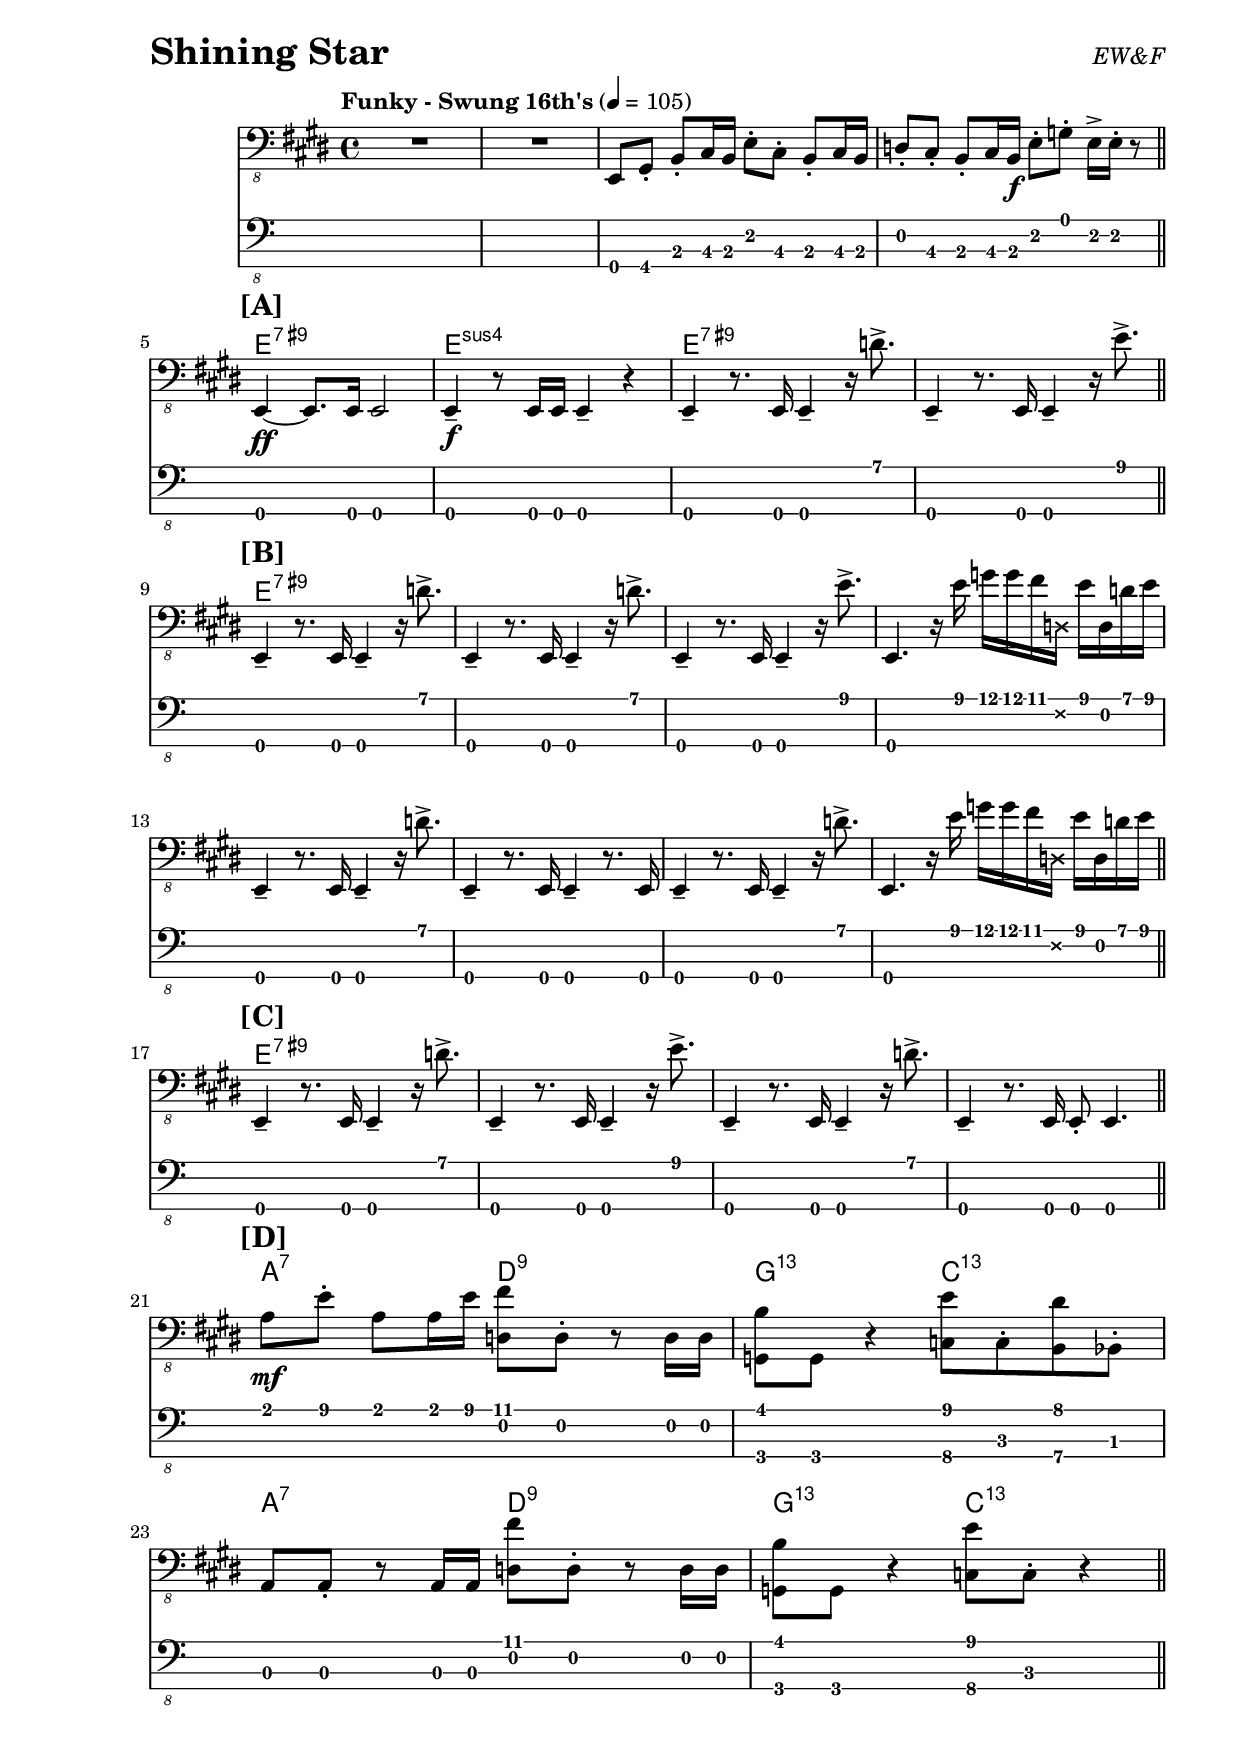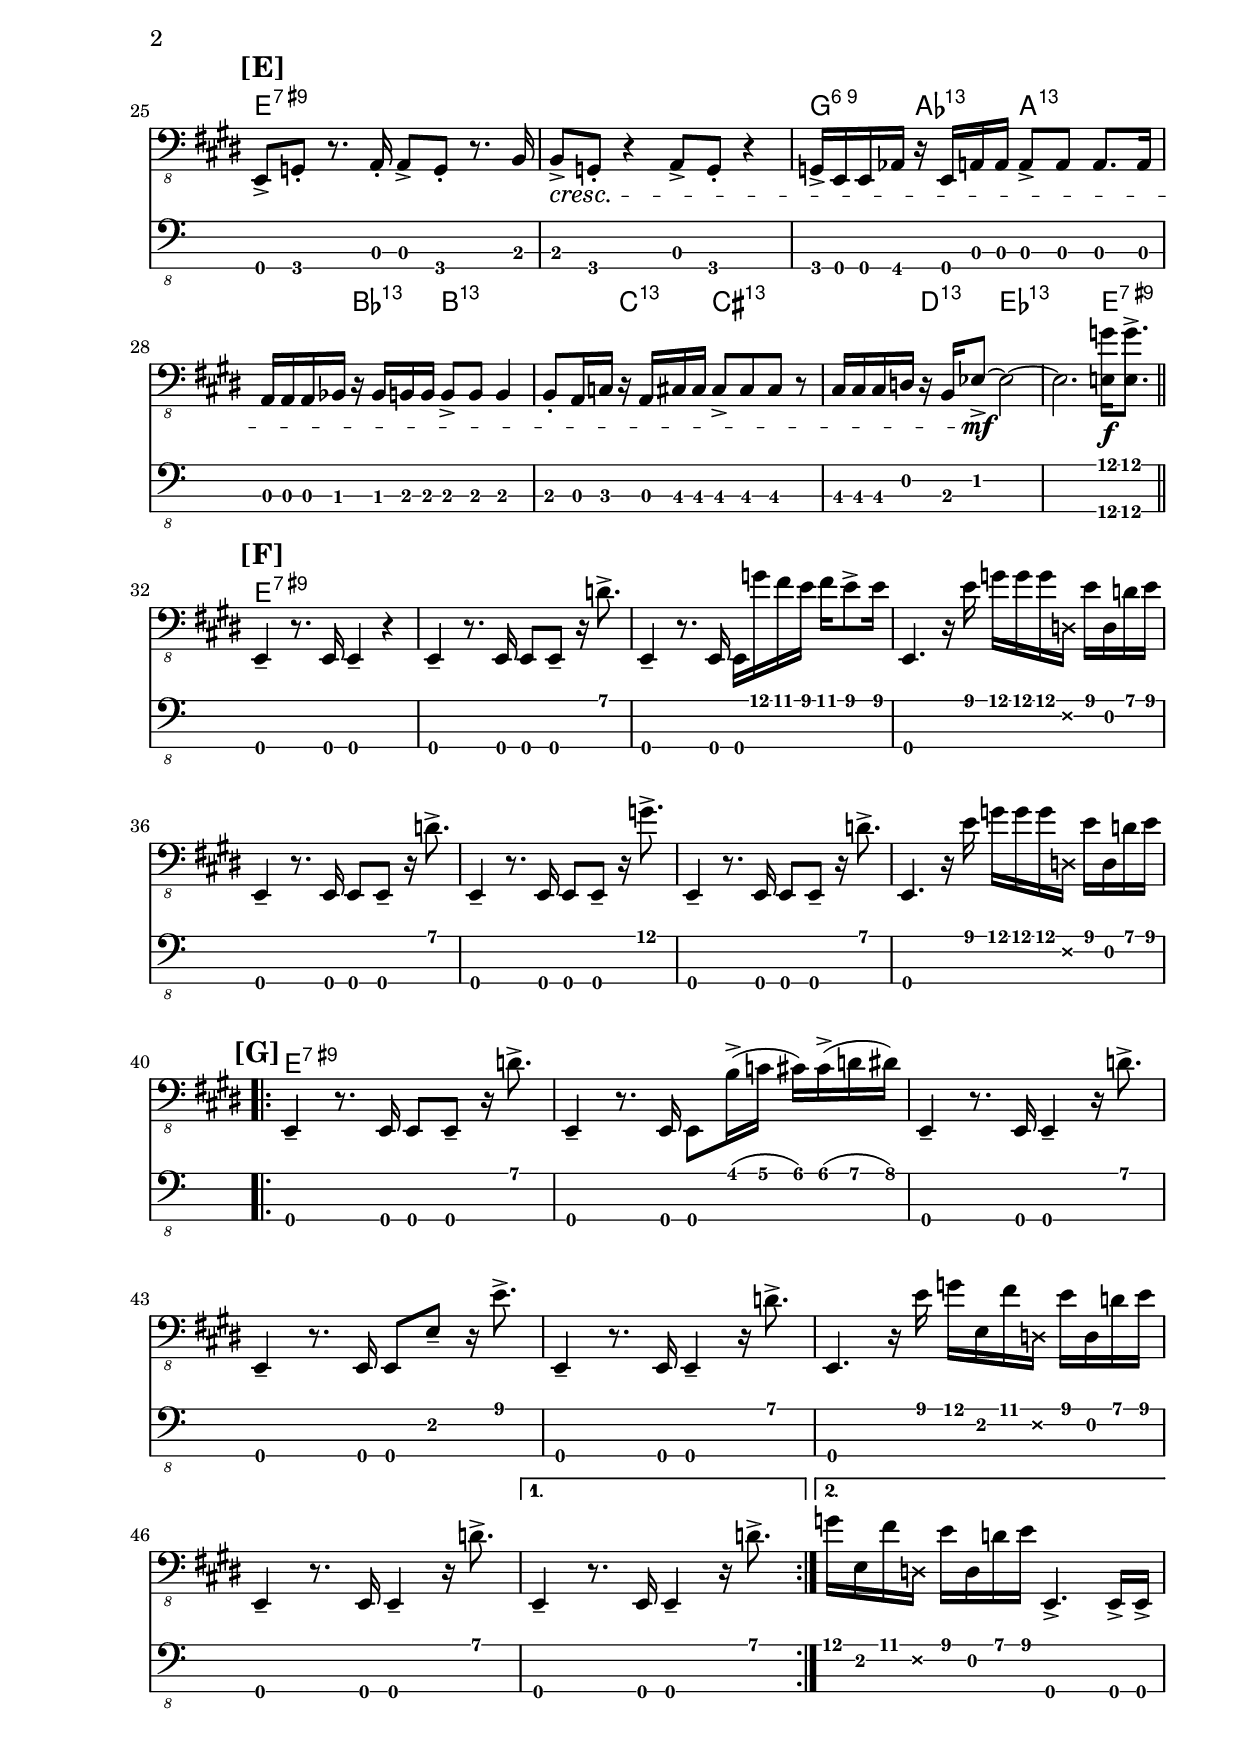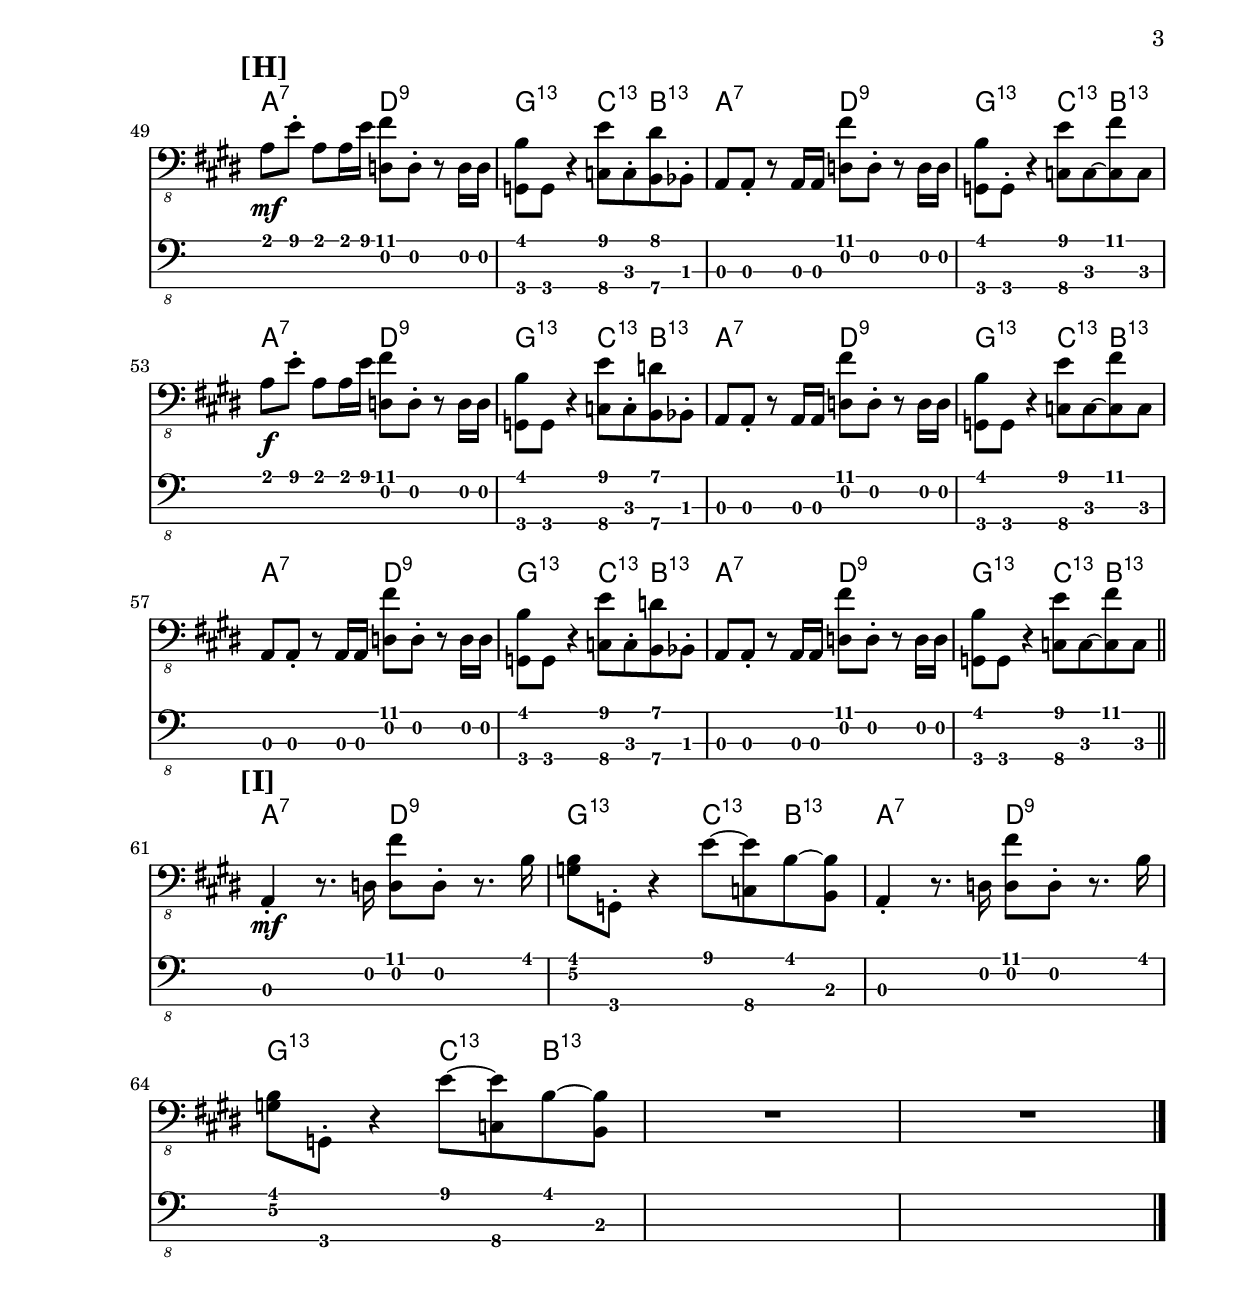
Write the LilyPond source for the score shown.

% LilyBin

\version "2.18.0"
\include "english.ly"

\header {
  piece = \markup { \fontsize #4 \bold "Shining Star" }
  opus = \markup { \italic "EW&F" }
}

\paper { 
  left-margin = 1.0 \in
  right-margin = 0.5 \in
}

mBreak = {
  %% \break
}

cBreak = { \break }

global = {
  \time 4/4
  \tempo "Funky - Swung 16th's" 4 = 105
}

my_notes = \relative c {
  \clef "bass_8"
  \key e \major

  R1 | R1 |
  e,,8 gs8-. b8-. cs16 b16 e8-. cs8-. b8-. cs16 b16 |
  d8-. cs8-. b8-. cs16 b16- \f e8-. g-. e16-> e16-. r8 \bar "||"

  %% 5
  \break
  \mark \markup { \bold { [A] } }
  e,4 \ff ~e8. e16 e2 | 
  e4-- \f r8 e16 [e16] e4-- r4 |
  e4-- r8. e16 e4-- r16 d''8.-> |
  e,,4-- r8. e16 e4-- r16 e''8.-> \bar "||"
  
  %% 9
  \break
  \mark \markup { \bold { [B] } }
  e,,4-- r8. e16 e4-- r16 d''8.-> | 
  e,,4-- r8. e16 e4-- r16 d''8.-> |
  e,,4-- r8. e16 e4-- r16 e''8.-> | 
  e,,4. r16 e''16 g16 g16 fs16 \deadNote d,16 e'16 d,16 d'16 e16 |
  e,,4-- r8. e16 e4-- r16 d''8.-> |
  e,,4-- r8. e16 e4-- r8. e16 |
  e4-- r8. e16 e4-- r16 d''8.-> |
  e,,4. r16 e''16 g16 g16 fs16 \deadNote d,16 e'16 d,16 d'16 e16 \bar "||"

  %% 17
  \break
  \mark \markup { \bold { [C] } }
  e,,4-- r8. e16 e4-- r16 d''8.-> |
  e,,4-- r8. e16 e4-- r16 e''8.-> | 
  e,,4-- r8. e16 e4-- r16 d''8.-> |
  e,,4-- r8. e16 e8-. e4. \bar "||"
  
  %% 21
  \break
  \mark \markup { \bold { [D] } } 
  a'8 \mf e'8-. a,8 a16 e'16 <d, fs'>8 d8-. r8 d16 d16 |
  <g, b'>8 g8 r4 <c e'>8 c-. <b ds'>8 bf8-. |
  
  %% 23
  \break
  a8 a8-. r8 a16 a16 <d fs'>8 d8-. r8 d16 d16 |
  <g, b'>8 g8 r4 <c e'>8 c-. r4 \bar "||"
  
  %% 25
  \break
  \mark \markup { \bold { [E] } } 
  e,8-> g8-. r8. a16-. a8-> g8-. r8. b16 |
  b8-> \cresc g8-. r4 a8-> g8-. r4 |
  g16-> e16 e16 af16 r16 e16 a16 a16 a8-> a8 a8. a16 |
  a16 a16 a16 bf16 r16 bf16 b16 b16 b8-> b8 b4 | 
  b8-. a16 c16 r16 a16 cs16 cs16 cs8-> cs8 cs8 r8 |
  cs16 cs16 cs16 d16 r16 b16 ef8->~ \mf ef2~ |
  
  %% 31
  ef2. <e g'>16 \f <e g'>8.-> \bar "||"
  
  %% 32
  \break
  \mark \markup { \bold { [F] } } 
  e,4-- r8. e16 e4-- r4 |
  e4-- r8. e16 e8 e8-- r16 d''8.-> |
  e,,4-- r8. e16 e16 g''16 fs16 e16 fs16 e8-> e16 |
  e,,4. r16 e''16 g16 g16 g16 \deadNote d,16 e'16 d,16 d'16 e16 |
  e,,4-- r8. e16 e8 e8-- r16 d''8.-> |
  e,,4-- r8. e16 e8 e8-- r16 g''8.-> |
  e,,4-- r8. e16 e8 e8-- r16 d''8.-> |
  e,,4. r16 e''16 g16 g16 g16 \deadNote d,16 e'16 d,16 d'16 e16 | %% \bar "||"
  
  %% 40
  \break
  \mark \markup { \bold { [G] } } 
  \repeat volta 2 { 
    e,,4-- r8. e16 e8 e8-- r16 d''8.-> |
    e,,4-- r8. e16 e8 b''16-> (c16 cs16) cs16-> (d16 ds16) |
    e,,4-- r8. e16 e4-- r16 d''8.-> |
    
    %% 43
    e,,4-- r8. e16 e8 e'8-- r16 e'8.-> |
    e,,4-- r8. e16 e4-- r16 d''8.-> |
    e,,4. r16 e''16 g16 e,16 fs'16 \deadNote d,16 e'16 d,16 d'16 e16 |
    
    %% 46
    e,,4-- r8. e16 e4-- r16 d''8.-> |
  } \alternative {
    { e,,4-- r8. e16 e4-- r16 d''8.-> | }
    { g16 e,16 fs'16 \deadNote d,16 e'16 d,16 d'16 e16 e,,4.-> e16-> e16-> | } %% \bar "||"
  }
  
  %% 49
  \break
  \mark \markup { \bold { [H] } } 
  a'8 \mf e'8-. a,8 a16 e'16 <d, fs'>8 d8-. r8 d16 d16 |
  <g, b'>8 g8 r4 <c e'>8 c8-. <b ds'>8  bf8-. |
  a8 a8-. r8 a16 a16 <d fs'>8 d8-. r8 d16 d16 |
  
  %% 52
  <g, b'>8 g8-. r4 <c e'>8 c8~ <c fs'>8 c8 |
  \break
  a'8 \f e'8-. a,8 a16 e'16 <d, fs'>8 d8-. r8 d16 d16 |
  <g, b'>8 g8 r4 <c e'>8 c8-. <b d'>8 bf8-. |
  a8 a8-. r8 a16 a16 <d fs'>8 d8-. r8 d16 d16 |
  
  %% 56
  <g, b'>8 g8 r4 <c e'>8 c8~ <c fs'>8 c8 |
  \break
  a8 a8-. r8 a16 a16 <d fs'>8 d8-. r8 d16 d16 |
  <g, b'>8 g8 r4 <c e'>8 c8-. <b d'>8 bf8-. |
  a8 a8-. r8 a16 a16 <d fs'>8 d8-. r8 d16 d16 |
  
  %% 60
  <g, b'>8 g8 r4 <c e'>8 c8~ <c fs'>8 c8 \bar "||"
  
  %% 61
  \break
  \mark \markup { \bold { [I] } } 
  a4-. \mf r8. d16 <d fs'>8 d8-. r8. b'16 |
  <g b>8 g,8-. r4 e''8~ <c, e'>8 b'8~ <b b,>8 |   
  
  %% 63
  a,4-. r8. d16 <d fs'>8 d8-. r8. b'16 |
  <g b>8 g,8-. r4 e''8~ <c, e'>8 b'8~ <b b,>8 |
  R1*2 \bar "|."
  
}

my_chords = \chordmode {
  \set majorSevenSymbol = \markup { maj7 }

  s1 | s1 | s1 | s1 |

  %% 5
  e1:7.9+ | e1:sus4 | e1:7.9+ | s1 |
  
  %% 9
  e1:7.9+ | s1 | s1 | s1 | s1 | s1 | s1 | s1 
  
  %% 17
  e1:7.9+ | s1 | s1 | s1 |
  
  %% 21
  a2:7 d2:9 | g2:13.11 c2:13.11 |
  
  %% 23 
  a2:7 d2:9 | g2:13.11 c2:13.11 |

  %% 25
  e1:7.9+ | s1 | g4:6.9 af4:13.11 a2:13.11 |
  
  %% 28
  s4 bf4:13.11 b2:13.11 | s4 c4:13.11 cs2:13.11 | s4 d4:13.11 ef2:13.11 |
  
  %% 31
  s2. e4:7.9+ |

  %% 32
  e1:7.9+ | s1 | s1 | s1 | s1 | s1 | s1 | s1 |
  
  %% 40
  \repeat volta 2 { 
    e1:7.9+ | s1 | s1 | s1 | s1 | s1 | s1 | 
  } \alternative {
    { s1 | }
    { s1 | }
  }

  %% 49 [H]
  a2:7 d2:9 | g2:13.11 c4:13.11 b4:13.11 |
  a2:7 d2:9 | g2:13.11 c4:13.11 b4:13.11 |
  a2:7 d2:9 | g2:13.11 c4:13.11 b4:13.11 |
  a2:7 d2:9 | g2:13.11 c4:13.11 b4:13.11 |
  a2:7 d2:9 | g2:13.11 c4:13.11 b4:13.11 |
  a2:7 d2:9 | g2:13.11 c4:13.11 b4:13.11 |
  
  %% 61 [I]
  a2:7 d2:9 | g2:13.11 c4:13.11 b4:13.11 |
  a2:7 d2:9 | g2:13.11 c4:13.11 b4:13.11 |
  s1 | s1 |  
  
}

ticktock = \drummode {
  \repeat unfold 40 {
    hiwoodblock 4 lowoodblock lowoodblock lowoodblock
  }
  \repeat volta 2 {
    \repeat unfold 7 {
      hiwoodblock 4 lowoodblock lowoodblock lowoodblock
    }
  } \alternative {
    { hiwoodblock 4 lowoodblock lowoodblock lowoodblock }
    { hiwoodblock 4 lowoodblock lowoodblock lowoodblock }
  }
  \repeat unfold 16 {
    hiwoodblock 4 lowoodblock lowoodblock lowoodblock
  }
}

my_music = <<
  \new ChordNames {
    \set ChordNames.midiInstrument = "percussive organ"
    \set ChordNames.midiMaximumVolume = #0.2
    \set chordChanges = ##t
    \global
    \my_chords
  }
  \new Staff {
    \set Staff.midiInstrument = #"electric bass (finger)"
    \set Staff.midiMinimumVolume = #0.7
    \set Staff.midiMaximumVolume = #0.95
    \global
    \my_notes
  }
  \tag #'scoreOnly
  \new TabStaff
    \with { stringTunings = #bass-tuning } 
  { 
    %%\set TabStaff.minimumFret = #3f
    %%\set TabStaff.restrainOpenStrings = ##t
    \global
    \my_notes
  }
  \tag #'midiOnly
  \new DrumStaff = TickTock <<
    \new DrumVoice = "ticktock" {
      \set DrumStaff.instrumentName = "TickTock"
      \set DrumStaff.midiMaximumVolume = #0.7
      \global
      \ticktock
    }
  >>
>>
  
\score {
  \removeWithTag #'midiOnly \my_music
  \layout {
    \context {
      \Score \override StringNumber #'stencil = ##f 
    }
  }
}
\score {
  \removeWithTag #'scoreOnly \unfoldRepeats \my_music
  \midi {}
}
